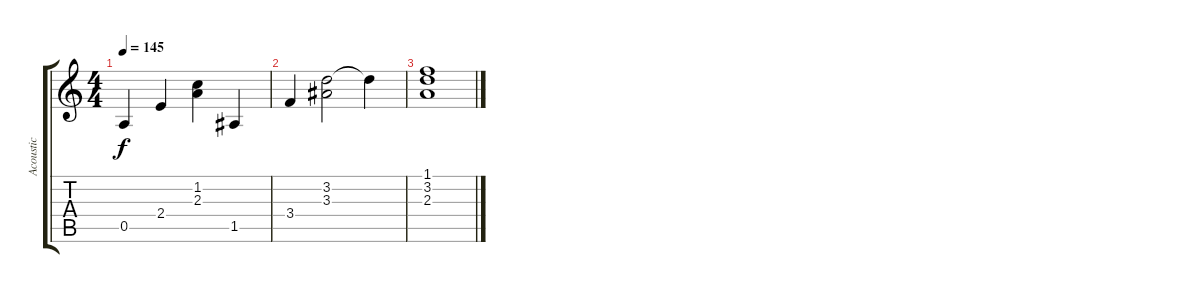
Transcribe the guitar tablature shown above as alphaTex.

\track ("Acoustic" "Acoustic") {instrument acousticguitarsteel}
\staff {score tabs}
\tuning (E4 B3 G3 D3 A2 E2) {hide}
\ts (4 4)
\tempo 145
\clef g2
\ks c
0.5.4{dy f} 2.4.4 (1.2 2.3).4 1.5.4 |
3.4.4 (3.2 3.3).2 3.2{t}.4 |
(1.1 3.2 2.3).1
